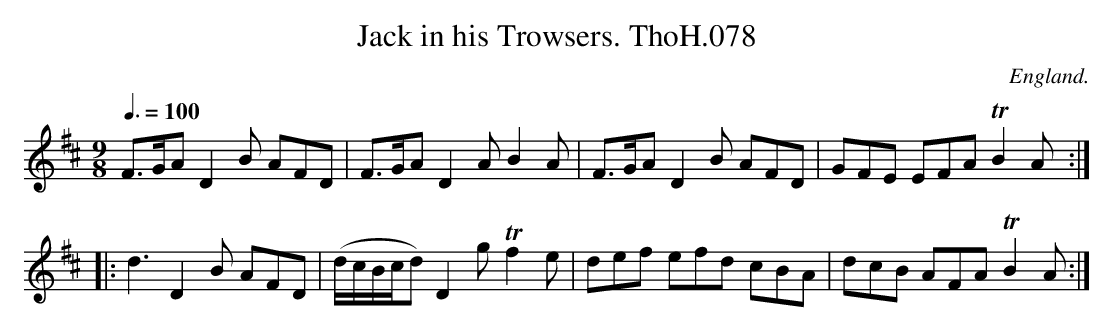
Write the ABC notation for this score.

X:1
T:Jack in his Trowsers. ThoH.078
Q:3/8=100
M:9/8
L:1/8
O:England.
K:D
F>GAD2B AFD|F>GAD2AB2A|F>GAD2B AFD|GFE EFATB2A:|
|:d3D2B AFD|(d/c/B/c/d)D2gTf2e|def efd cBA|dcB AFATB2A:|
